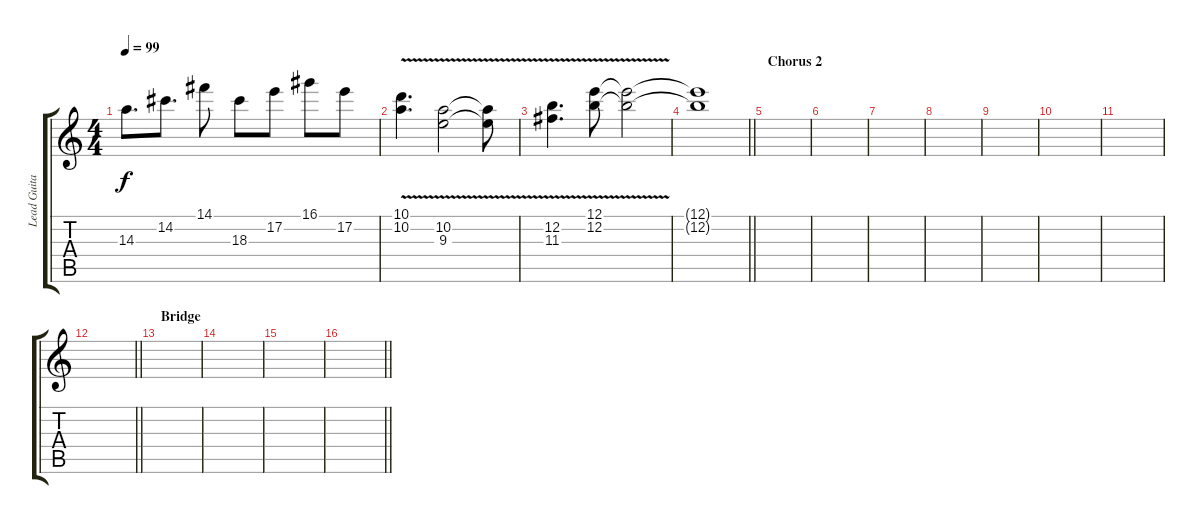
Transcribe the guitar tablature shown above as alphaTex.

\track ("Lead Guitar" "Lead Guita") {instrument distortionguitar}
\staff {score tabs}
\tuning (E4 B3 G3 D3 A2 E2) {hide}
\ts (4 4)
\tempo 99
\clef g2
\ks c
14.3.8{d dy f} 14.2.8{d} 14.1.8 18.3.8 17.2.8 16.1.8 17.2.8 |
(10.1{v} 10.2{v}).4{d} (10.2{v} 9.3{v}).2 (10.2{t} 9.3{t}).8 |
(12.2{v} 11.3{v}).4{d} (12.1{v} 12.2{v}).8 (12.1{t} 12.2{t}).2 |
\barLineRight lightlight
(12.1{t} 12.2{t}).1 |
\section ("" "Chorus 2")
|
|
|
|
|
|
|
\barLineRight lightlight
|
\section ("" "Bridge")
|
|
|
\barLineRight lightlight
